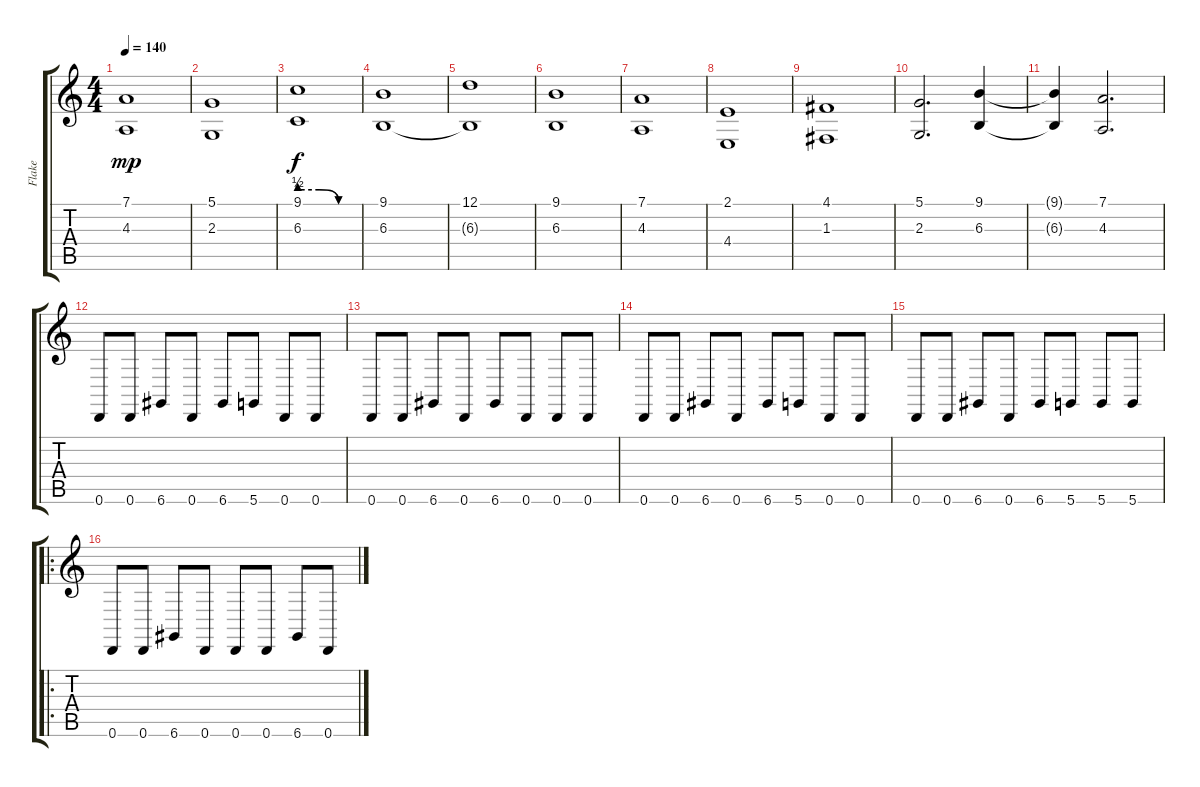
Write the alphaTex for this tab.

\track ("Flake" "Flake") {instrument lead2sawtooth}
\staff {score tabs}
\tuning (D4 A3 F3 C3 G2 D2) {hide}
\ts (4 4)
\tempo 140
\clef g2
\ks c
(7.1 4.3).1{dy mp} |
(5.1 2.3).1 |
(9.1{be (custom 0 2 20 2 40 0 60 0)} 6.3{be (custom 0 2 20 2 40 0 60 0)}).1{dy f} |
(9.1 6.3).1{volume 10 instrument pad4choir} |
(12.1 6.3{t}).1 |
(9.1 6.3).1 |
(7.1 4.3).1 |
(2.1 4.4).1 |
(4.1 1.3).1 |
(5.1 2.3).2{d} (9.1 6.3).4 |
(9.1{t} 6.3{t}).4 (7.1 4.3).2{d} |
0.6.8{volume 8 instrument lead2sawtooth} 0.6.8 6.6.8 0.6.8 6.6.8 5.6.8 0.6.8 0.6.8 |
0.6.8 0.6.8 6.6.8 0.6.8 6.6.8 0.6.8 0.6.8 0.6.8 |
0.6.8 0.6.8 6.6.8 0.6.8 6.6.8 5.6.8 0.6.8 0.6.8 |
0.6.8 0.6.8 6.6.8 0.6.8 6.6.8 5.6.8 5.6.8 5.6.8 |
\ro
0.6.8 0.6.8 6.6.8 0.6.8 0.6.8 0.6.8 6.6.8 0.6.8
